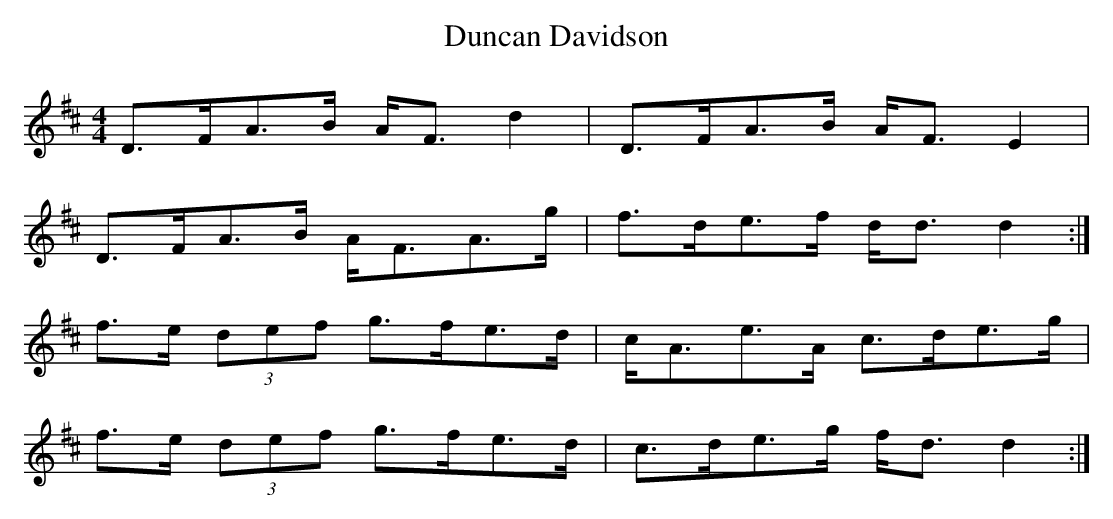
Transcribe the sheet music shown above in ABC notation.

X:1
T:Duncan Davidson
M:4/4
L:1/8
K:D
D>FA>B A<F d2 | D>FA>B A<F E2  |
D>FA>B A<FA>g | f>de>f d<d d2 :|
f>e (3def g>fe>d | c<Ae>A c>de>g |
f>e (3def g>fe>d | c>de>g f<d d2 :|
